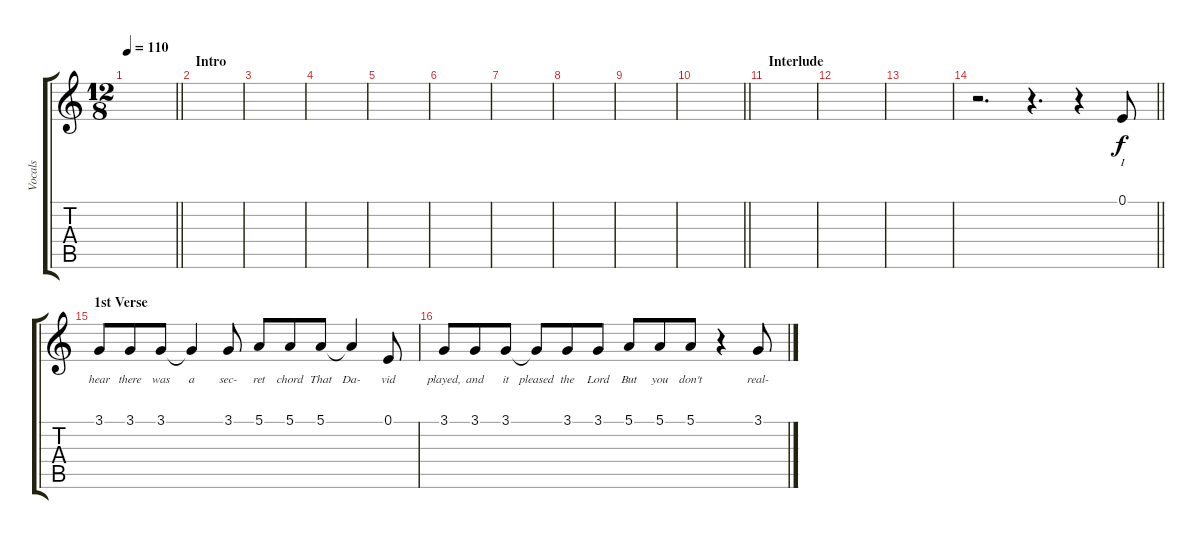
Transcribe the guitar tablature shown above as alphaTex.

\track ("Vocals" "Vocals") {instrument vibraphone}
\staff {score tabs}
\tuning (E4 B3 G3 D3 A2 E2) {hide}
\ts (12 8)
\tempo 110
\clef g2
\barLineRight lightlight
\ks c
|
\section ("" "Intro")
|
|
|
|
|
|
|
|
\barLineRight lightlight
|
\section ("" "Interlude")
|
|
|
\barLineRight lightlight
r.2{d} r.4{d} r.4 0.1.8{lyrics (0 "I") lyrics (1 "") lyrics (2 "") lyrics (3 "") lyrics (4 "")} |
\section ("" "1st Verse")
3.1.8{lyrics (0 "hear") lyrics (1 "") lyrics (2 "") lyrics (3 "") lyrics (4 "")} 3.1.8{lyrics (0 "there") lyrics (1 "") lyrics (2 "") lyrics (3 "") lyrics (4 "")} 3.1.8{lyrics (0 "was") lyrics (1 "") lyrics (2 "") lyrics (3 "") lyrics (4 "")} 3.1{t}.4{lyrics (0 "a") lyrics (1 "") lyrics (2 "") lyrics (3 "") lyrics (4 "")} 3.1.8{lyrics (0 "sec-") lyrics (1 "") lyrics (2 "") lyrics (3 "") lyrics (4 "")} 5.1.8{lyrics (0 "ret") lyrics (1 "") lyrics (2 "") lyrics (3 "") lyrics (4 "")} 5.1.8{lyrics (0 "chord") lyrics (1 "") lyrics (2 "") lyrics (3 "") lyrics (4 "")} 5.1.8{lyrics (0 "That") lyrics (1 "") lyrics (2 "") lyrics (3 "") lyrics (4 "")} 5.1{t}.4{lyrics (0 "Da-") lyrics (1 "") lyrics (2 "") lyrics (3 "") lyrics (4 "")} 0.1.8{lyrics (0 "vid") lyrics (1 "") lyrics (2 "") lyrics (3 "") lyrics (4 "")} |
3.1.8{lyrics (0 "played,") lyrics (1 "") lyrics (2 "") lyrics (3 "") lyrics (4 "")} 3.1.8{lyrics (0 "and") lyrics (1 "") lyrics (2 "") lyrics (3 "") lyrics (4 "")} 3.1.8{lyrics (0 "it") lyrics (1 "") lyrics (2 "") lyrics (3 "") lyrics (4 "")} 3.1{t}.8{lyrics (0 "pleased") lyrics (1 "") lyrics (2 "") lyrics (3 "") lyrics (4 "")} 3.1.8{lyrics (0 "the") lyrics (1 "") lyrics (2 "") lyrics (3 "") lyrics (4 "")} 3.1.8{lyrics (0 "Lord") lyrics (1 "") lyrics (2 "") lyrics (3 "") lyrics (4 "")} 5.1.8{lyrics (0 "But") lyrics (1 "") lyrics (2 "") lyrics (3 "") lyrics (4 "")} 5.1.8{lyrics (0 "you") lyrics (1 "") lyrics (2 "") lyrics (3 "") lyrics (4 "")} 5.1.8{lyrics (0 "don't") lyrics (1 "") lyrics (2 "") lyrics (3 "") lyrics (4 "")} r.4 3.1.8{lyrics (0 "real-") lyrics (1 "") lyrics (2 "") lyrics (3 "") lyrics (4 "")}
